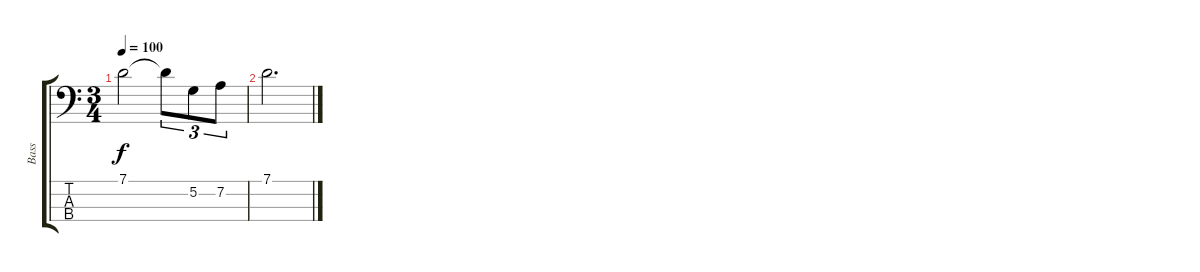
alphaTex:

\track ("Bass" "Bass") {instrument electricbassfinger}
\staff {score tabs}
\tuning (G2 D2 A1 E1) {hide}
\ts (3 4)
\tempo 100
\clef f4
\ks c
7.1.2{dy f volume 0} 7.1{t}.8{tu (3 2)} 5.2.8{tu (3 2)} 7.2.8{tu (3 2)} |
7.1.2{d}
